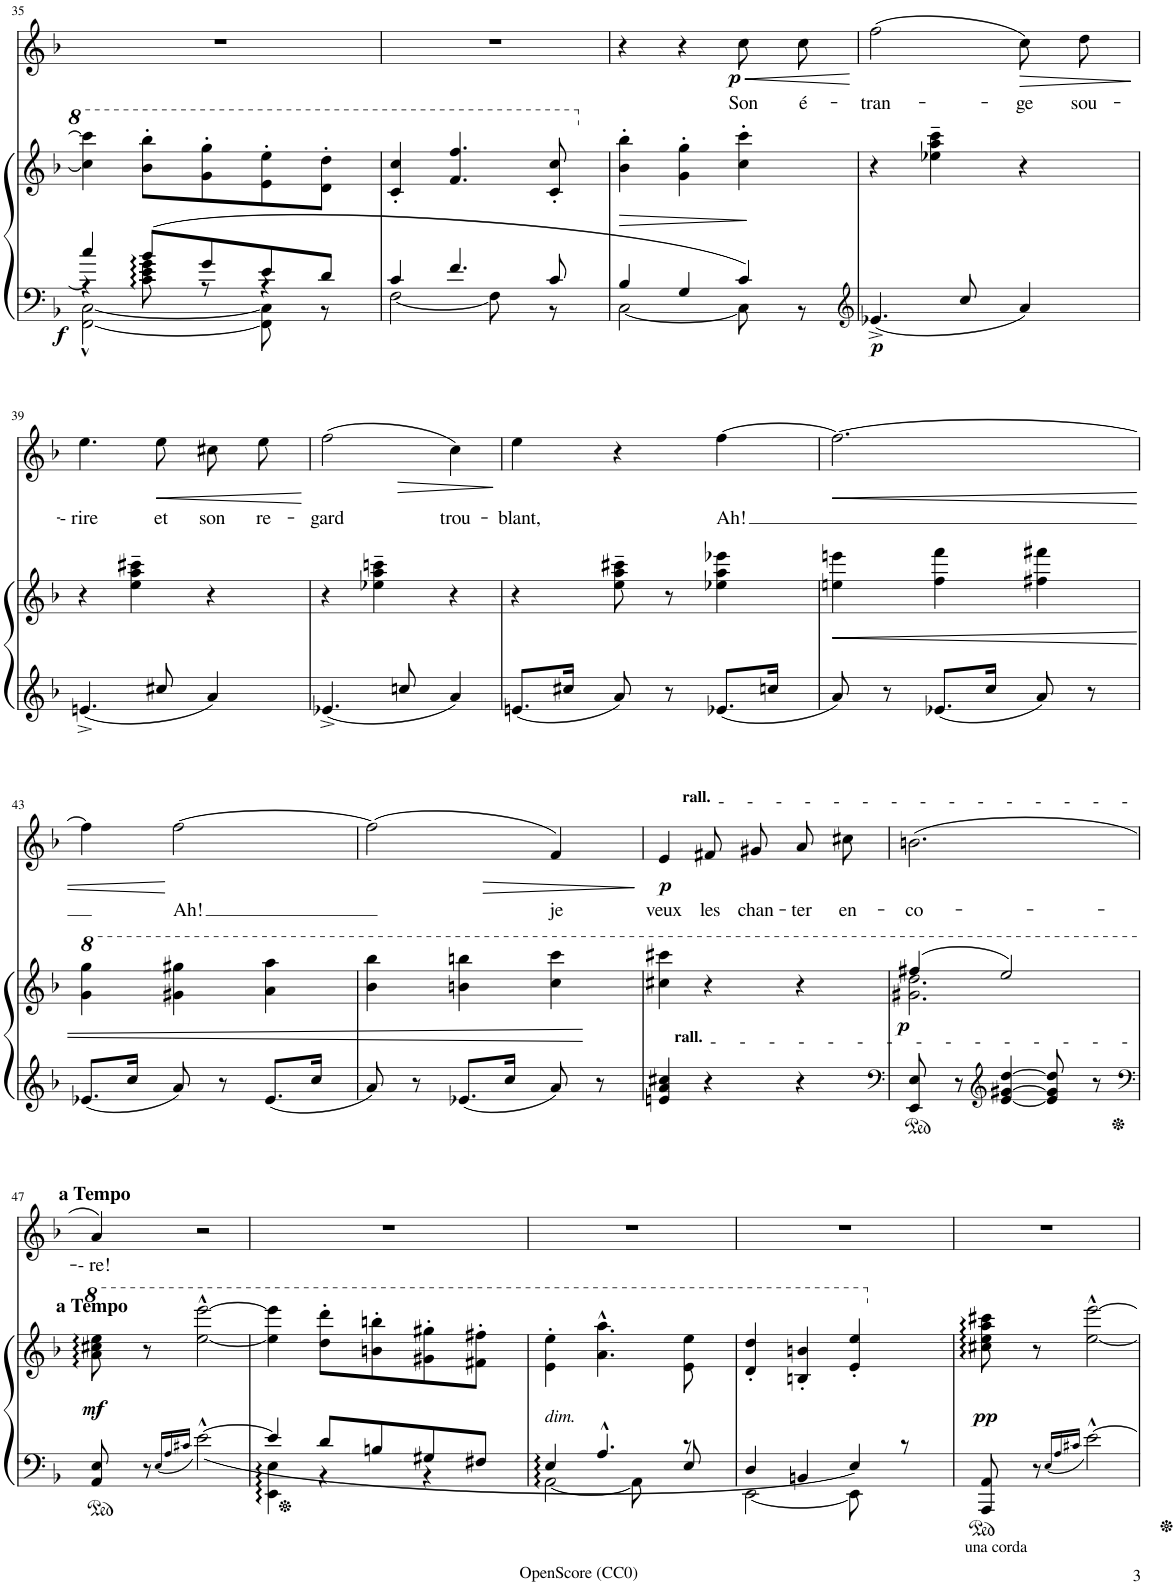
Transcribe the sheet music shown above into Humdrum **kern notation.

**kern	**kern	**dynam	**kern	**text	**dynam
*part2	*part2	*part2	*part1	*part1	*part1
*staff3	*staff2	*staff2/3	*staff1	*staff1	*staff1
*I"Piano	*	*	*I"Chant Voice	*	*
*I'Pno	*	*	*	*	*
!!LO:PB:g=z
*clefF4	*clefG2	*	*clefG2	*	*
*k[b-]	*k[b-]	*	*k[b-]	*	*
*M3/4	*M3/4	*	*M3/4	*	*
=35	=35	=35	=35	=35	=35
*^	*	*	*	*	*
*	*^	*	*	*	*	*
!	!	!	!	!LO:DY:b=2	!	!	!
4cc/	4r	[2FF\^^ [2C\^^	4ccc\] 4cccc\]	f	2.r	.	.
8b-/L	8c\ 8e\ 8g\	.	8bb-\' 8bbb-\'L	.	.	.	.
8g/	8r	.	8gg\' 8ggg\'	.	.	.	.
8e/	4r	8FF\] 8C\]	8ee\' 8eee\'	.	.	.	.
8d/J	.	8r	8dd\' 8ddd\'J	.	.	.	.
*	*v	*v	*	*	*	*	*
=36	=36	=36	=36	=36	=36	=36
4c/	[2F\	4cc/' 4ccc/'	.	2.r	.	.
4.f/	.	4.ff/ 4.fff/	.	.	.	.
.	8F\]	.	.	.	.	.
8c/	8r	8cc/' 8ccc/'	.	.	.	.
=37	=37	=37	=37	=37	=37	=37
!	!	!	!LO:HP:b	!	!	!
4B-/	[2C\	4b-\' 4bb-\'	>	4r	.	.
4G/	.	4g\' 4gg\'	.	4r	.	.
!	!	!	!	!	!LO:LY:b	!LO:HP:b
!	!	!	!	!	!	!LO:DY:n=1:b
4c/	8C\]	4cc\' 4ccc\'	.	8cc\L	Son	< p
!	!	!	!	!	!LO:LY:b	!
.	8r	.	.	8cc\J	é-	.
*v	*v	*	*	*	*	*
.	.	.	.	.	[
=38	=38	=38	=38	=38	=38
*clefG2	*	*	*	*	*
!	!	!LO:DY:b=2	!	!LO:LY:b	!
4.e-X^/	4r	p	(2ff\	-tran-	.
.	4ee-X\~ 4aa\~ 4ccc\~	.	.	.	.
8cc/	.	.	.	.	.
!	!	!	!	!LO:LY:b	!LO:HP:b
4a/	4r	.	8cc\L)	-ge	>
!	!	!	!	!LO:LY:b	!
.	.	.	8dd\J	sou-	.
.	.	.	.	.	]
!!LO:LB:g=z
=39	=39	=39	=39	=39	=39
!	!	!	!	!LO:LY:b	!
4.en^/	4r	.	4.ee\	-- rire	.
.	4ee\~ 4aa\~ 4ccc#X\~	.	.	.	.
!	!	!	!	!LO:LY:b	!LO:HP:b
8cc#X/	.	.	8ee\	et	<
!	!	!	!	!LO:LY:b	!
4a/	4r	.	8cc#X\L	son	.
!	!	!	!	!LO:LY:b	!
.	.	.	8ee\J	re-	.
.	.	.	.	.	[
=40	=40	=40	=40	=40	=40
!	!	!	!	!LO:LY:b	!
*	*	*	*^	*	*
4.e-X^/	4r	.	(>2ff\	4ryy	-gard	.
!	!	!	!	!	!	!LO:HP:b
.	4ee-X\~ 4aa\~ 4cccn\~	.	.	4ryy	.	>
8ccn/	.	.	.	.	.	.
!	!	!	!	!	!LO:LY:b	!
4a/	4r	.	4cc\)	4ryy	trou-	.
=41	=41	=41	=41	=41	=41	=41
!	!	!	!	!	!LO:LY:b	!
*	*	*	*v	*v	*	*
8.en/L	4r	.	4ee\	-blant,	.
16cc#X/Jk	.	.	.	.	.
8a/	8ee\~ 8aa\~ 8ccc#X\~	.	4r	.	.
8r	8r	.	.	.	.
!	!	!	!	!LO:LY:b	!
8.e-X/L	4ee-X\ 4aa\ 4eee-X\	.	[4ff\	Ah!	.
16ccn/Jk	.	.	.	.	.
=42	=42	=42	=42	=42	=42
!	!	!	!	!	!LO:HP:b
8a/	4een\ 4eeen\	.	2.ff\_	.	<
8r	.	.	.	.	.
8.e-X/L	4ff\ 4fff\	.	.	.	.
16cc/Jk	.	.	.	.	.
8a/	4ff#X\ 4fff#X\	.	.	.	.
8r	.	.	.	.	.
!!LO:LB:g=z
=43	=43	=43	=43	=43	=43
*	*8va	*	*	*	*
8.e-X/L	4gg\ 4ggg\	.	4ff\]	.	.
16cc/Jk	.	.	.	.	.
!	!	!	!	!LO:LY:b	!
8a/	4gg#X\ 4ggg#X\	.	[>2ff\	Ah!	]
8r	.	.	.	.	.
8.e-/L	4aa\ 4aaa\	.	.	.	.
16cc/Jk	.	.	.	.	.
=44	=44	=44	=44	=44	=44
*	*	*	*^	*	*
8a/	4bb-\ 4bbb-\	.	(2ff\]	4ryy	.	.
8r	.	.	.	.	.	.
8.e-X/L	4bbn\ 4bbbn\	.	.	4ryy	.	.
16cc/Jk	.	.	.	.	.	.
!	!	!	!	!	!LO:LY:b	!
8a/	4ccc\ 4cccc\	]	4f/)	4ryy	je	.
8r	.	.	.	.	.	.
*	*	*	*v	*v	*	*
.	.	.	.	.	[
=45	=45	=45	=45	=45	=45
!	!	!	!LO:TX:a:t=rall.	!	!
!LO:TX:a:t=rall.	!	!	!	!	!
!	!	!	!	!LO:LY:b	!LO:DY:b
4en/ 4a/ 4cc#X/	4ccc#X\ 4cccc#X\	.	4e/	veux	p
!	!	!	!	!LO:LY:b	!
4r	4r	.	8f#X/L	les	.
!	!	!	!	!LO:LY:b	!
.	.	.	8g#X/J	chan-	.
!	!	!	!	!LO:LY:b	!
4r	4r	.	8a\L	-ter	.
!	!	!	!	!LO:LY:b	!
.	.	.	8cc#X\J	en-	.
=46	=46	=46	=46	=46	=46
*clefF4	*	*	*	*	*
*	*^	*	*	*	*
!	!	!	!LO:DY:b	!	!LO:LY:b	!
8EE/ 8E/	(4fff#X/	2.gg#X\ 2.ddd\	p	(2.bn\	-co-	.
8r	.	.	.	.	.	.
*clefG2	*	*	*	*	*	*
[4e/ [>4g#X/ [4dd/	2eee/)	.	.	.	.	.
8e/] 8g#/] 8dd/]	.	.	.	.	.	.
8r	.	.	.	.	.	.
*	*v	*v	*	*	*	*
!!LO:LB:g=z
=47	=47	=47	=47	=47	=47
*clefF4	*	*	*	*	*
!	!	!	!LO:TX:a:B:t=a Tempo	!	!
!	!LO:TX:a:B:t=a Tempo	!	!	!	!
!	!	!LO:DY:b	!	!LO:LY:b	!
8AA/ 8E/	8aa\ 8ccc#X\ 8eee\	mf	4a/)	-- re!	.
8r	8r	.	.	.	.
16qE/LL	.	.	.	.	.
16qA/	.	.	.	.	.
16qc#X/JJ	.	.	.	.	.
[>2e^^\	[2eee\^^ [2eeee\^^	.	2r	.	.
=48	=48	=48	=48	=48	=48
*^	*	*	*	*	*
4e/]	4EE\ 4E\	4eee\] 4eeee\]	.	2.r	.	.
8d/L	4r	8ddd\' 8dddd\'L	.	.	.	.
8Bn/	.	8bbn\' 8bbbn\'	.	.	.	.
8G#X/	4r	8gg#X\' 8ggg#X\'	.	.	.	.
8F#X/J	.	8ff#X\' 8fff#X\'J	.	.	.	.
=49	=49	=49	=49	=49	=49	=49
!	!	!LO:TX:b:i:t=dim.	!	!	!	!
[2AA\	4E/	4ee\'> 4eee\'>	.	2.r	.	.
.	4.A^^/	4.aa\^^ 4.aaa\^^	.	.	.	.
8AA\]	.	.	.	.	.	.
8r	8E/	8ee\ 8eee\	.	.	.	.
=50	=50	=50	=50	=50	=50	=50
[2EE\	4D/	4dd/' 4ddd/'	.	2.r	.	.
.	4BBn/	4bn/' 4bbn/'	.	.	.	.
8EE\]	4E/	4ee/' 4eee/'	.	.	.	.
8r	.	.	.	.	.	.
*v	*v	*	*	*	*	*
=51	=51	=51	=51	=51	=51
*	*X8va	*	*	*	*
!LO:TX:b:t=una corda	!	!	!	!	!
!	!	!LO:DY:b	!	!	!
8AAA/ 8AA/	8cc#X\ 8ee\ 8aa\ 8ccc#X\	pp	2.r	.	.
8r	8r	.	.	.	.
16qE/LL	.	.	.	.	.
16qA/	.	.	.	.	.
16qc#X/JJ	.	.	.	.	.
[>2e^^\	[2ee\^^ [2eee\^^	.	.	.	.
=	=	=	=	=	=
*-	*-	*-	*-	*-	*-
